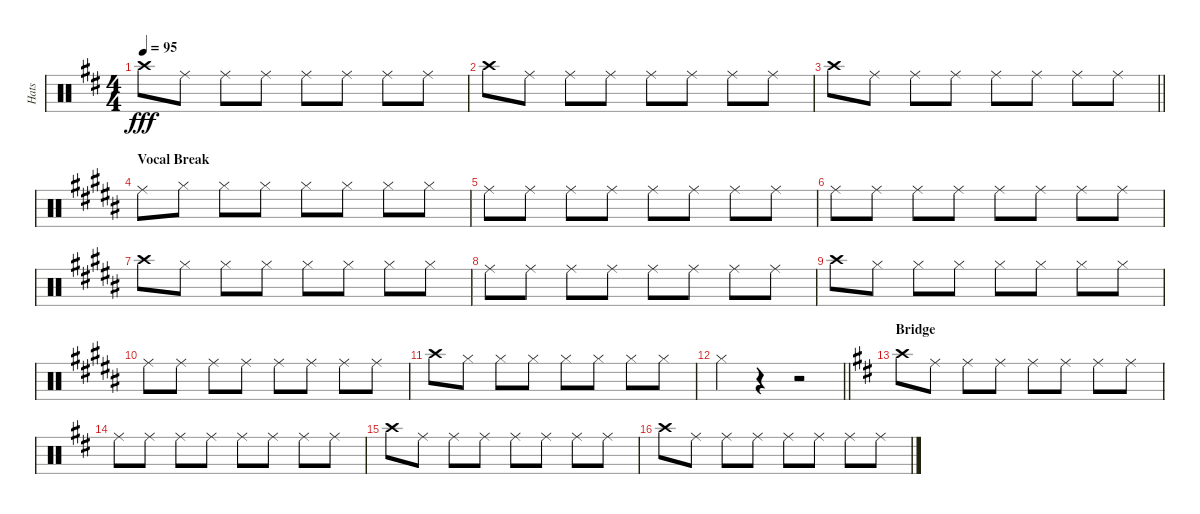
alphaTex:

\track ("Hats" "Hats") {instrument percussion}
\staff {score}
\articulation defaults
\ts (4 4)
\tempo 95
\clef neutral
\ks d "Crash high (hit)".8{dy fff} "Ride (middle)".8 "Ride (middle)".8 "Ride (middle)".8 "Ride (middle)".8 "Ride (middle)".8 "Ride (middle)".8 "Ride (middle)".8
|
"Crash high (hit)".8 "Ride (middle)".8 "Ride (middle)".8 "Ride (middle)".8 "Ride (middle)".8 "Ride (middle)".8 "Ride (middle)".8 "Ride (middle)".8 |
\barLineRight lightlight "Crash high (hit)".8 "Ride (middle)".8 "Ride (middle)".8 "Ride (middle)".8 "Ride (middle)".8 "Ride (middle)".8 "Ride (middle)".8 "Ride (middle)".8
|
\section ("" "Vocal Break")
\ks b "Ride (middle)".8 "Hi-Hat (closed)".8 "Hi-Hat (closed)".8 "Hi-Hat (closed)".8 "Hi-Hat (closed)".8 "Hi-Hat (closed)".8 "Hi-Hat (closed)".8 "Hi-Hat (closed)".8
|
"Ride (middle)".8 "Ride (middle)".8 "Ride (middle)".8 "Ride (middle)".8 "Ride (middle)".8 "Ride (middle)".8 "Ride (middle)".8 "Ride (middle)".8 |
"Ride (middle)".8 "Ride (middle)".8 "Ride (middle)".8 "Ride (middle)".8 "Ride (middle)".8 "Ride (middle)".8 "Ride (middle)".8 "Ride (middle)".8 |
"Crash high (hit)".8 "Hi-Hat (closed)".8 "Hi-Hat (closed)".8 "Hi-Hat (closed)".8 "Hi-Hat (closed)".8 "Hi-Hat (closed)".8 "Hi-Hat (closed)".8 "Hi-Hat (closed)".8 |
"Ride (middle)".8 "Ride (middle)".8 "Ride (middle)".8 "Ride (middle)".8 "Ride (middle)".8 "Ride (middle)".8 "Ride (middle)".8 "Ride (middle)".8 |
"Crash high (hit)".8 "Hi-Hat (closed)".8 "Hi-Hat (closed)".8 "Hi-Hat (closed)".8 "Hi-Hat (closed)".8 "Hi-Hat (closed)".8 "Hi-Hat (closed)".8 "Hi-Hat (closed)".8 |
"Ride (middle)".8 "Ride (middle)".8 "Ride (middle)".8 "Ride (middle)".8 "Ride (middle)".8 "Ride (middle)".8 "Ride (middle)".8 "Ride (middle)".8 |
"Crash high (hit)".8 "Hi-Hat (closed)".8 "Hi-Hat (closed)".8 "Hi-Hat (closed)".8 "Hi-Hat (closed)".8 "Hi-Hat (closed)".8 "Hi-Hat (closed)".8 "Hi-Hat (closed)".8 |
\barLineRight lightlight "Hi-Hat (closed)".4
r.4 r.2 |
\section ("" "Bridge")
\ks d "Crash high (hit)".8 "Ride (middle)".8 "Ride (middle)".8 "Ride (middle)".8 "Ride (middle)".8 "Ride (middle)".8 "Ride (middle)".8 "Ride (middle)".8
|
"Ride (middle)".8 "Ride (middle)".8 "Ride (middle)".8 "Ride (middle)".8 "Ride (middle)".8 "Ride (middle)".8 "Ride (middle)".8 "Ride (middle)".8 |
"Crash high (hit)".8 "Ride (middle)".8 "Ride (middle)".8 "Ride (middle)".8 "Ride (middle)".8 "Ride (middle)".8 "Ride (middle)".8 "Ride (middle)".8 |
"Crash high (hit)".8 "Ride (middle)".8 "Ride (middle)".8 "Ride (middle)".8 "Ride (middle)".8 "Ride (middle)".8 "Ride (middle)".8 "Ride (middle)".8
